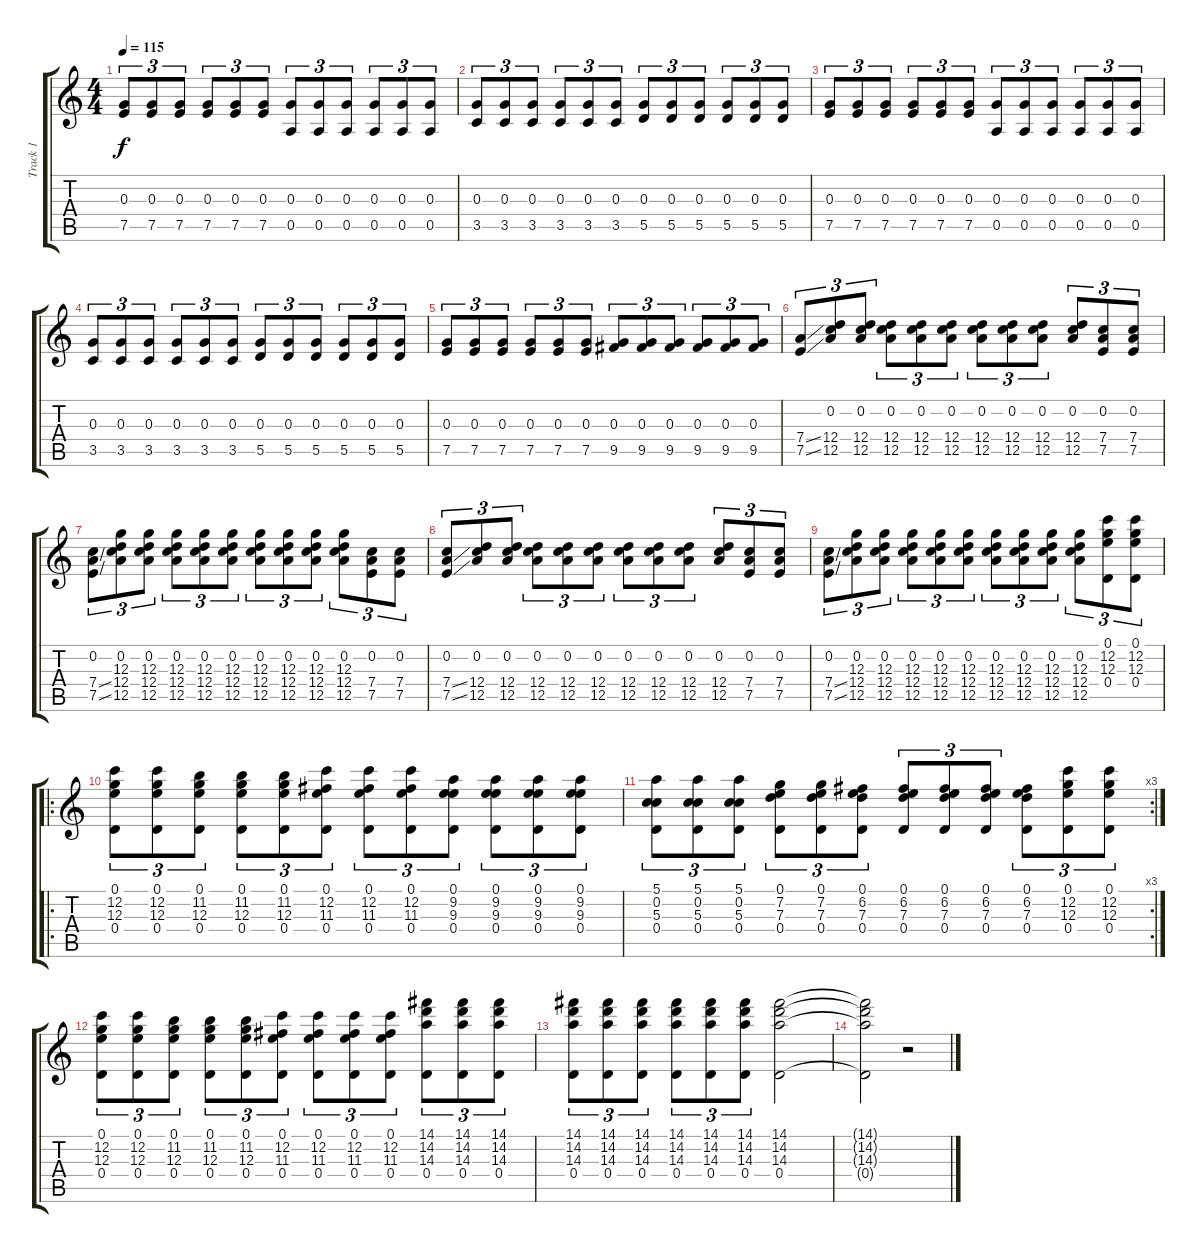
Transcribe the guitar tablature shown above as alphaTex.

\track ("Track 1" "Track 1") {instrument acousticguitarsteel}
\staff {score tabs}
\tuning (E4 C4 G3 D3 A2 E2) {hide}
\ts (4 4)
\tempo 115
\clef g2
\ks c
(0.3 7.5).8{tu (3 2) dy f} (0.3 7.5).8{tu (3 2)} (0.3 7.5).8{tu (3 2)} (0.3 7.5).8{tu (3 2)} (0.3 7.5).8{tu (3 2)} (0.3 7.5).8{tu (3 2)} (0.3 0.5).8{tu (3 2)} (0.3 0.5).8{tu (3 2)} (0.3 0.5).8{tu (3 2)} (0.3 0.5).8{tu (3 2)} (0.3 0.5).8{tu (3 2)} (0.3 0.5).8{tu (3 2)} |
(0.3 3.5).8{tu (3 2)} (0.3 3.5).8{tu (3 2)} (0.3 3.5).8{tu (3 2)} (0.3 3.5).8{tu (3 2)} (0.3 3.5).8{tu (3 2)} (0.3 3.5).8{tu (3 2)} (0.3 5.5).8{tu (3 2)} (0.3 5.5).8{tu (3 2)} (0.3 5.5).8{tu (3 2)} (0.3 5.5).8{tu (3 2)} (0.3 5.5).8{tu (3 2)} (0.3 5.5).8{tu (3 2)} |
(0.3 7.5).8{tu (3 2)} (0.3 7.5).8{tu (3 2)} (0.3 7.5).8{tu (3 2)} (0.3 7.5).8{tu (3 2)} (0.3 7.5).8{tu (3 2)} (0.3 7.5).8{tu (3 2)} (0.3 0.5).8{tu (3 2)} (0.3 0.5).8{tu (3 2)} (0.3 0.5).8{tu (3 2)} (0.3 0.5).8{tu (3 2)} (0.3 0.5).8{tu (3 2)} (0.3 0.5).8{tu (3 2)} |
(0.3 3.5).8{tu (3 2)} (0.3 3.5).8{tu (3 2)} (0.3 3.5).8{tu (3 2)} (0.3 3.5).8{tu (3 2)} (0.3 3.5).8{tu (3 2)} (0.3 3.5).8{tu (3 2)} (0.3 5.5).8{tu (3 2)} (0.3 5.5).8{tu (3 2)} (0.3 5.5).8{tu (3 2)} (0.3 5.5).8{tu (3 2)} (0.3 5.5).8{tu (3 2)} (0.3 5.5).8{tu (3 2)} |
(0.3 7.5).8{tu (3 2)} (0.3 7.5).8{tu (3 2)} (0.3 7.5).8{tu (3 2)} (0.3 7.5).8{tu (3 2)} (0.3 7.5).8{tu (3 2)} (0.3 7.5).8{tu (3 2)} (0.3 9.5).8{tu (3 2)} (0.3 9.5).8{tu (3 2)} (0.3 9.5).8{tu (3 2)} (0.3 9.5).8{tu (3 2)} (0.3 9.5).8{tu (3 2)} (0.3 9.5).8{tu (3 2)} |
(7.4{ss} 7.5{ss}).8{tu (3 2)} (0.2 12.4 12.5).8{tu (3 2)} (0.2 12.4 12.5).8{tu (3 2)} (0.2 12.4 12.5).8{tu (3 2)} (0.2 12.4 12.5).8{tu (3 2)} (0.2 12.4 12.5).8{tu (3 2)} (0.2 12.4 12.5).8{tu (3 2)} (0.2 12.4 12.5).8{tu (3 2)} (0.2 12.4 12.5).8{tu (3 2)} (0.2 12.4 12.5).8{tu (3 2)} (0.2 7.4 7.5).8{tu (3 2)} (0.2 7.4 7.5).8{tu (3 2)} |
(0.2 7.4{ss} 7.5{ss}).8{tu (3 2)} (0.2 12.3 12.4 12.5).8{tu (3 2)} (0.2 12.3 12.4 12.5).8{tu (3 2)} (0.2 12.3 12.4 12.5).8{tu (3 2)} (0.2 12.3 12.4 12.5).8{tu (3 2)} (0.2 12.3 12.4 12.5).8{tu (3 2)} (0.2 12.3 12.4 12.5).8{tu (3 2)} (0.2 12.3 12.4 12.5).8{tu (3 2)} (0.2 12.3 12.4 12.5).8{tu (3 2)} (0.2 12.3 12.4 12.5).8{tu (3 2)} (0.2 7.4 7.5).8{tu (3 2)} (0.2 7.4 7.5).8{tu (3 2)} |
(0.2 7.4{ss} 7.5{ss}).8{tu (3 2)} (0.2 12.4 12.5).8{tu (3 2)} (0.2 12.4 12.5).8{tu (3 2)} (0.2 12.4 12.5).8{tu (3 2)} (0.2 12.4 12.5).8{tu (3 2)} (0.2 12.4 12.5).8{tu (3 2)} (0.2 12.4 12.5).8{tu (3 2)} (0.2 12.4 12.5).8{tu (3 2)} (0.2 12.4 12.5).8{tu (3 2)} (0.2 12.4 12.5).8{tu (3 2)} (0.2 7.4 7.5).8{tu (3 2)} (0.2 7.4 7.5).8{tu (3 2)} |
(0.2 7.4{ss} 7.5{ss}).8{tu (3 2)} (0.2 12.3 12.4 12.5).8{tu (3 2)} (0.2 12.3 12.4 12.5).8{tu (3 2)} (0.2 12.3 12.4 12.5).8{tu (3 2)} (0.2 12.3 12.4 12.5).8{tu (3 2)} (0.2 12.3 12.4 12.5).8{tu (3 2)} (0.2 12.3 12.4 12.5).8{tu (3 2)} (0.2 12.3 12.4 12.5).8{tu (3 2)} (0.2 12.3 12.4 12.5).8{tu (3 2)} (0.2 12.3 12.4 12.5).8{tu (3 2)} (0.1 12.2 12.3 0.4).8{tu (3 2)} (0.1 12.2 12.3 0.4).8{tu (3 2)} |
\ro
(0.1 12.2 12.3 0.4).8{tu (3 2)} (0.1 12.2 12.3 0.4).8{tu (3 2)} (0.1 11.2 12.3 0.4).8{tu (3 2)} (0.1 11.2 12.3 0.4).8{tu (3 2)} (0.1 11.2 12.3 0.4).8{tu (3 2)} (0.1 12.2 11.3 0.4).8{tu (3 2)} (0.1 12.2 11.3 0.4).8{tu (3 2)} (0.1 12.2 11.3 0.4).8{tu (3 2)} (0.1 9.2 9.3 0.4).8{tu (3 2)} (0.1 9.2 9.3 0.4).8{tu (3 2)} (0.1 9.2 9.3 0.4).8{tu (3 2)} (0.1 9.2 9.3 0.4).8{tu (3 2)} |
\rc 3
(5.1 0.2 5.3 0.4).8{tu (3 2)} (5.1 0.2 5.3 0.4).8{tu (3 2)} (5.1 0.2 5.3 0.4).8{tu (3 2)} (0.1 7.2 7.3 0.4).8{tu (3 2)} (0.1 7.2 7.3 0.4).8{tu (3 2)} (0.1 6.2 7.3 0.4).8{tu (3 2)} (0.1 6.2 7.3 0.4).8{tu (3 2)} (0.1 6.2 7.3 0.4).8{tu (3 2)} (0.1 6.2 7.3 0.4).8{tu (3 2)} (0.1 6.2 7.3 0.4).8{tu (3 2)} (0.1 12.2 12.3 0.4).8{tu (3 2)} (0.1 12.2 12.3 0.4).8{tu (3 2)} |
(0.1 12.2 12.3 0.4).8{tu (3 2)} (0.1 12.2 12.3 0.4).8{tu (3 2)} (0.1 11.2 12.3 0.4).8{tu (3 2)} (0.1 11.2 12.3 0.4).8{tu (3 2)} (0.1 11.2 12.3 0.4).8{tu (3 2)} (0.1 12.2 11.3 0.4).8{tu (3 2)} (0.1 12.2 11.3 0.4).8{tu (3 2)} (0.1 12.2 11.3 0.4).8{tu (3 2)} (0.1 12.2 11.3 0.4).8{tu (3 2)} (14.1 14.2 14.3 0.4).8{tu (3 2)} (14.1 14.2 14.3 0.4).8{tu (3 2)} (14.1 14.2 14.3 0.4).8{tu (3 2)} |
(14.1 14.2 14.3 0.4).8{tu (3 2)} (14.1 14.2 14.3 0.4).8{tu (3 2)} (14.1 14.2 14.3 0.4).8{tu (3 2)} (14.1 14.2 14.3 0.4).8{tu (3 2)} (14.1 14.2 14.3 0.4).8{tu (3 2)} (14.1 14.2 14.3 0.4).8{tu (3 2)} (14.1 14.2 14.3 0.4).2 |
(14.1{t} 14.2{t} 14.3{t} 0.4{t}).2 r.2
